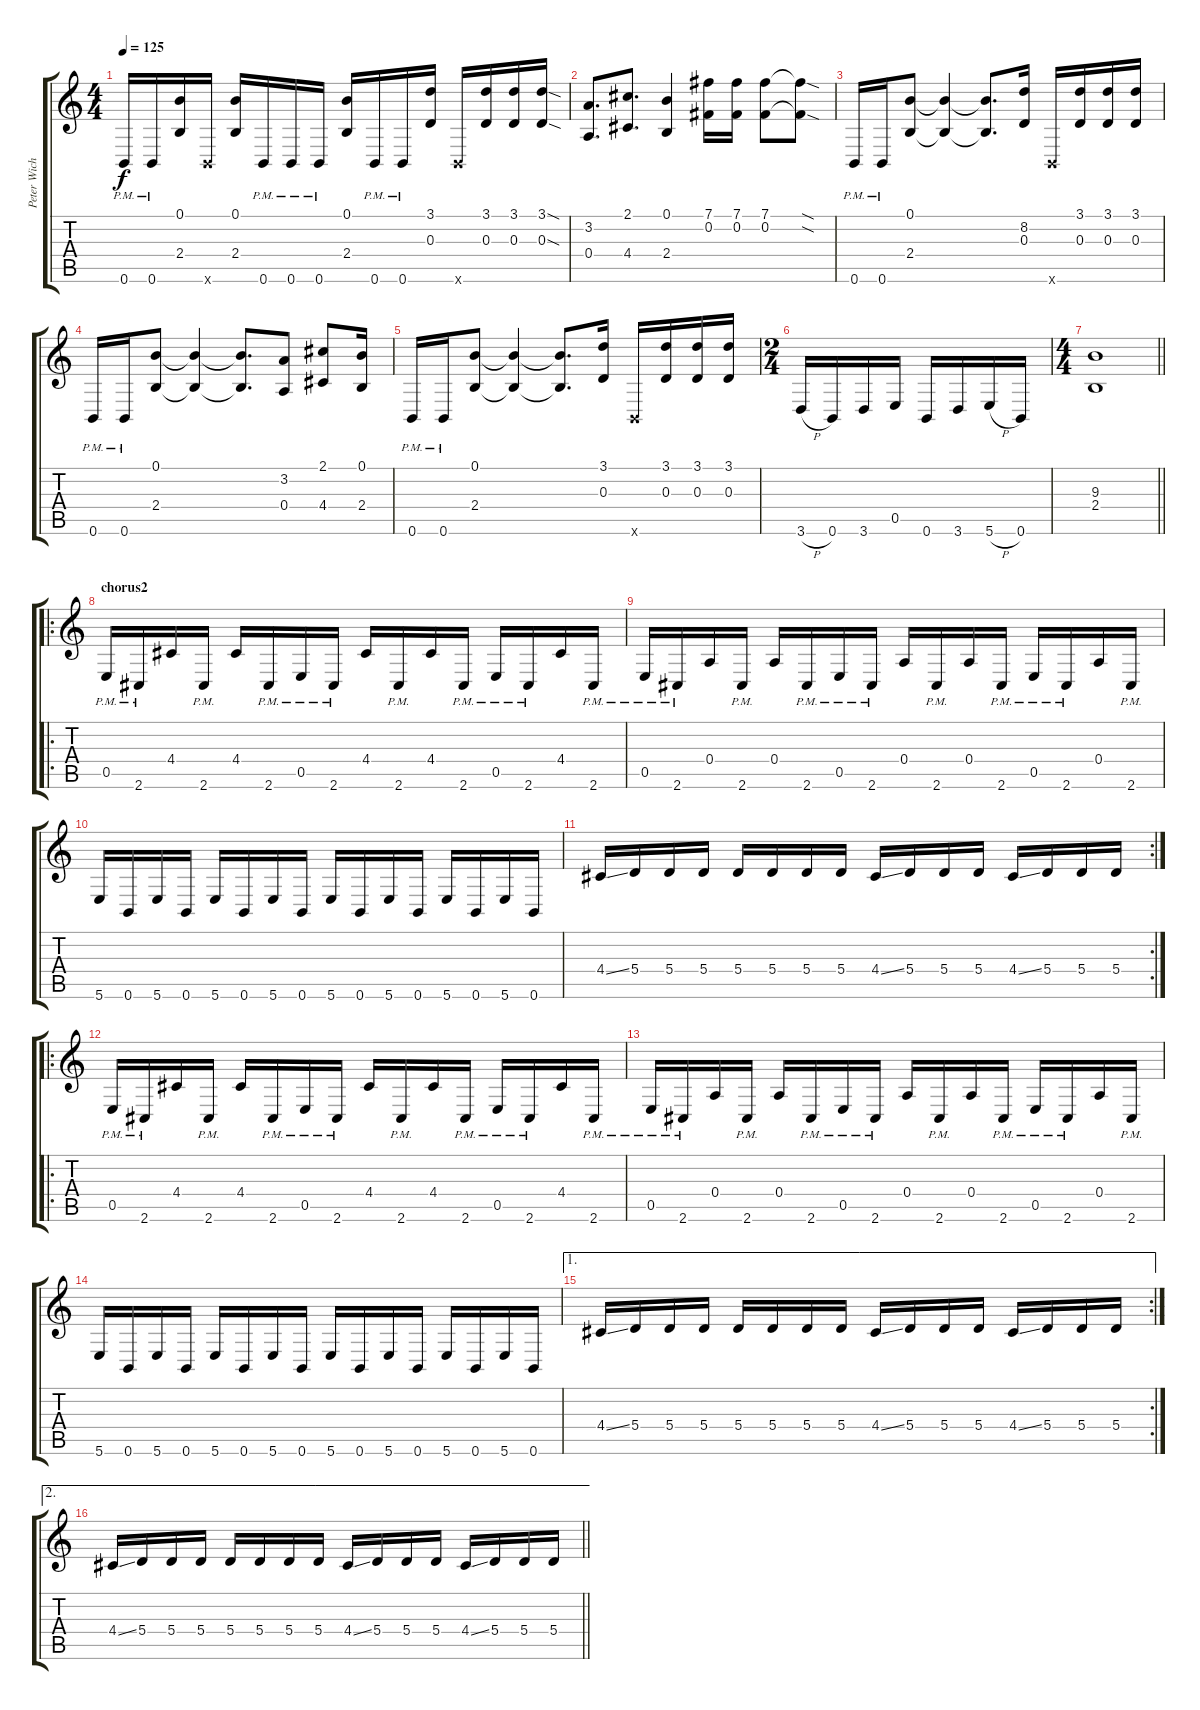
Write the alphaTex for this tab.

\track ("Peter Wichers" "Peter Wich") {instrument distortionguitar}
\staff {score tabs}
\tuning (B3 Gb3 D3 A2 E2 B1) {hide}
\ts (4 4)
\tempo 125
\clef g2
\ks c
0.6{pm}.16{dy f} 0.6{pm}.16 (0.1 2.4).16 0.6{x}.16 (0.1 2.4).16 0.6{pm}.16 0.6{pm}.16 0.6{pm}.16 (0.1 2.4).16 0.6{pm}.16 0.6{pm}.16 (3.1 0.3).16 0.6{x}.16 (3.1 0.3).16 (3.1 0.3).16 (3.1{sod} 0.3{sod}).16 |
(3.2 0.4).8{d} (2.1 4.4).8{d} (0.1 2.4).4 (7.1 0.2).16 (7.1 0.2).16 (7.1 0.2).8 (7.1{sod t} 0.2{sod t}).8 |
0.6{pm}.16 0.6{pm}.16 (0.1 2.4).8 (0.1{t} 2.4{t}).4 (0.1{t} 2.4{t}).8{d} (8.2 0.3).16 0.6{x}.16 (3.1 0.3).16 (3.1 0.3).16 (3.1 0.3).16 |
0.6{pm}.16 0.6{pm}.16 (0.1 2.4).8 (0.1{t} 2.4{t}).4 (0.1{t} 2.4{t}).8{d} (3.2 0.4).8 (2.1 4.4).8 (0.1 2.4).16 |
0.6{pm}.16 0.6{pm}.16 (0.1 2.4).8 (0.1{t} 2.4{t}).4 (0.1{t} 2.4{t}).8{d} (3.1 0.3).16 0.6{x}.16 (3.1 0.3).16 (3.1 0.3).16 (3.1 0.3).16 |
\ts (2 4)
3.6{h}.16 0.6.16 3.6.16 0.5.16 0.6.16 3.6.16 5.6{h}.16 0.6.16 |
\ts (4 4)
\barLineRight lightlight
(9.3 2.4).1 |
\ro
\section ("" "chorus2")
0.5{pm}.16 2.6{pm}.16 4.4.16 2.6{pm}.16 4.4.16 2.6{pm}.16 0.5{pm}.16 2.6{pm}.16 4.4.16 2.6{pm}.16 4.4.16 2.6{pm}.16 0.5{pm}.16 2.6{pm}.16 4.4.16 2.6{pm}.16 |
0.5{pm}.16 2.6{pm}.16 0.4.16 2.6{pm}.16 0.4.16 2.6{pm}.16 0.5{pm}.16 2.6{pm}.16 0.4.16 2.6{pm}.16 0.4.16 2.6{pm}.16 0.5{pm}.16 2.6{pm}.16 0.4.16 2.6{pm}.16 |
5.6.16 0.6.16 5.6.16 0.6.16 5.6.16 0.6.16 5.6.16 0.6.16 5.6.16 0.6.16 5.6.16 0.6.16 5.6.16 0.6.16 5.6.16 0.6.16 |
\rc 2
4.4{ss}.16 5.4.16 5.4.16 5.4.16 5.4.16 5.4.16 5.4.16 5.4.16 4.4{ss}.16 5.4.16 5.4.16 5.4.16 4.4{ss}.16 5.4.16 5.4.16 5.4.16 |
\ro
0.5{pm}.16 2.6{pm}.16 4.4.16 2.6{pm}.16 4.4.16 2.6{pm}.16 0.5{pm}.16 2.6{pm}.16 4.4.16 2.6{pm}.16 4.4.16 2.6{pm}.16 0.5{pm}.16 2.6{pm}.16 4.4.16 2.6{pm}.16 |
0.5{pm}.16 2.6{pm}.16 0.4.16 2.6{pm}.16 0.4.16 2.6{pm}.16 0.5{pm}.16 2.6{pm}.16 0.4.16 2.6{pm}.16 0.4.16 2.6{pm}.16 0.5{pm}.16 2.6{pm}.16 0.4.16 2.6{pm}.16 |
5.6.16 0.6.16 5.6.16 0.6.16 5.6.16 0.6.16 5.6.16 0.6.16 5.6.16 0.6.16 5.6.16 0.6.16 5.6.16 0.6.16 5.6.16 0.6.16 |
\ae 1
\rc 2
4.4{ss}.16 5.4.16 5.4.16 5.4.16 5.4.16 5.4.16 5.4.16 5.4.16 4.4{ss}.16 5.4.16 5.4.16 5.4.16 4.4{ss}.16 5.4.16 5.4.16 5.4.16 |
\ae 2
\barLineRight lightlight
4.4{ss}.16 5.4.16 5.4.16 5.4.16 5.4.16 5.4.16 5.4.16 5.4.16 4.4{ss}.16 5.4.16 5.4.16 5.4.16 4.4{ss}.16 5.4.16 5.4.16 5.4.16
